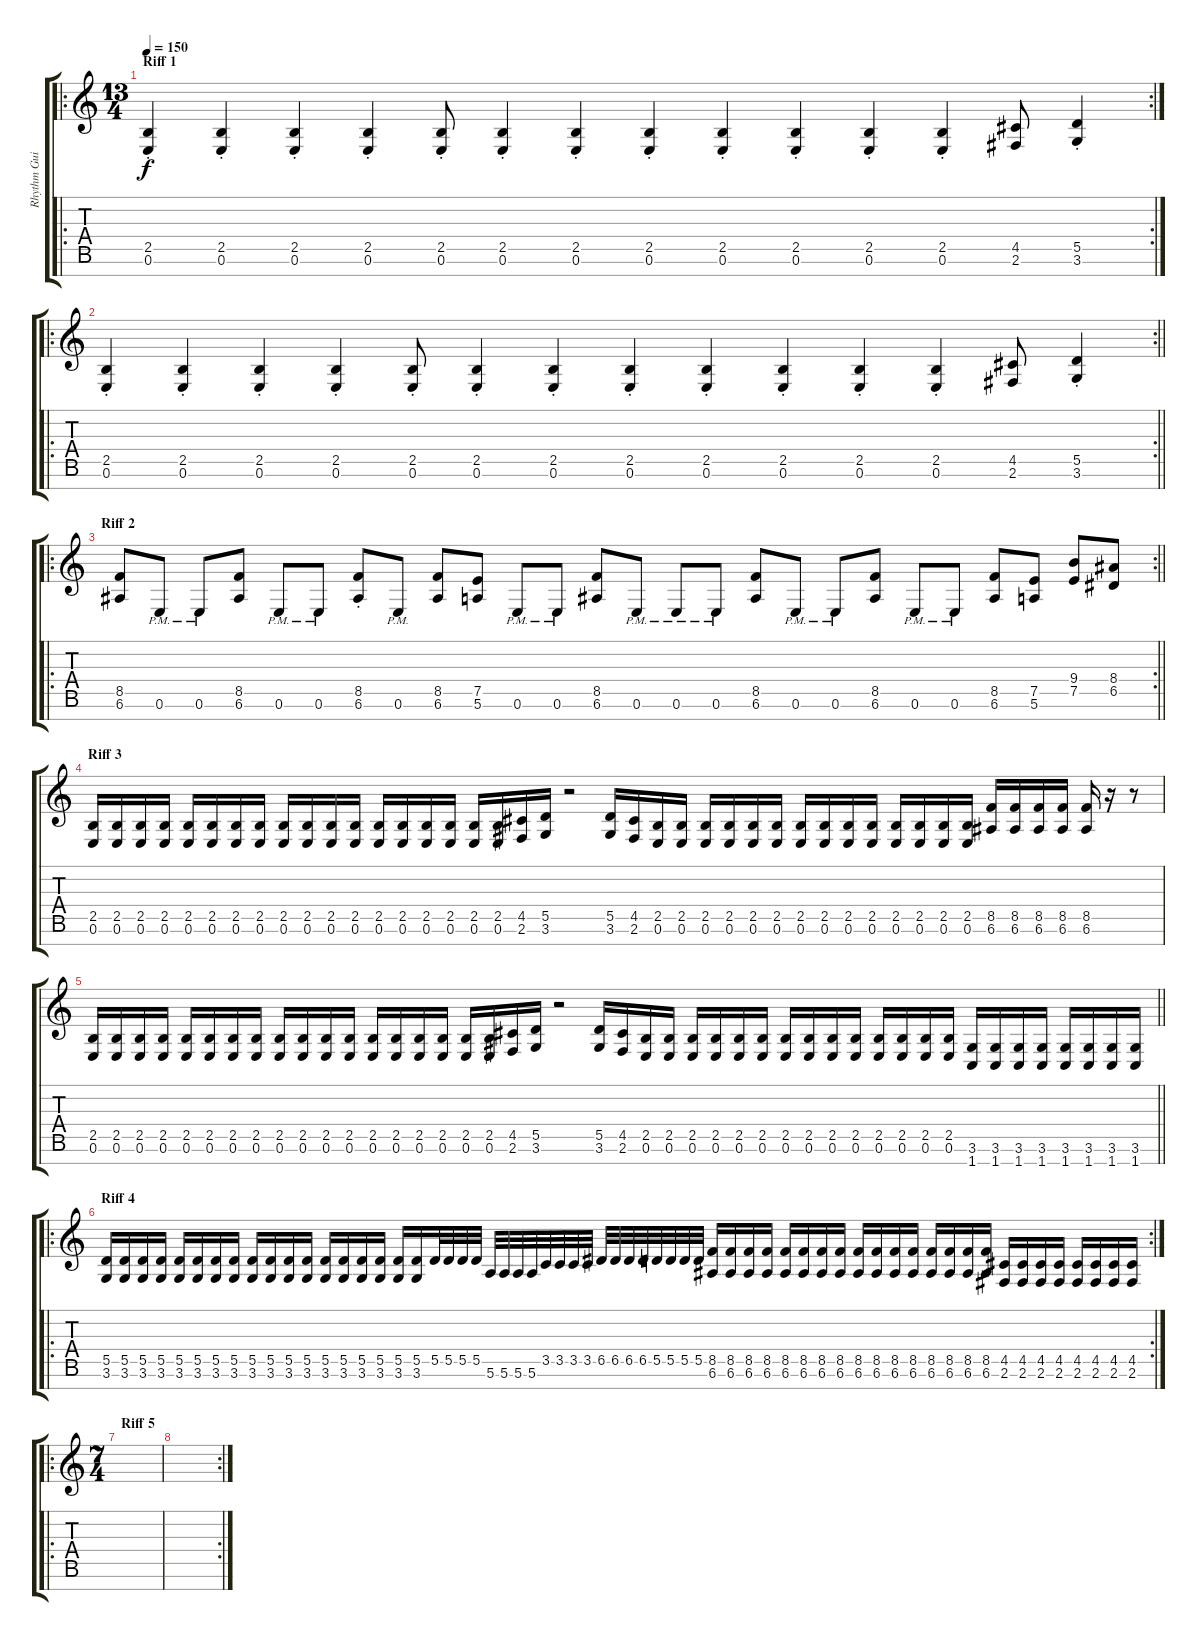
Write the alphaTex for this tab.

\track ("Rhythm Guitar L" "Rhythm Gui") {instrument distortionguitar}
\staff {score tabs}
\tuning (E4 B3 G3 D3 A2 E2 B1) {hide}
\ro
\rc 2
\ts (13 4)
\section ("" "Riff 1")
\tempo 150
\clef g2
\ks c
(2.5{st} 0.6{st}).4{dy f instrument distortionguitar} (2.5{st} 0.6{st}).4 (2.5{st} 0.6{st}).4 (2.5{st} 0.6{st}).4 (2.5{st} 0.6{st}).8 (2.5{st} 0.6{st}).4 (2.5{st} 0.6{st}).4 (2.5{st} 0.6{st}).4 (2.5{st} 0.6{st}).4 (2.5{st} 0.6{st}).4 (2.5{st} 0.6{st}).4 (2.5{st} 0.6{st}).4 (4.5 2.6).8 (5.5{st} 3.6{st}).4 |
\ro
\rc 2
\barLineRight lightlight
(2.5{st} 0.6{st}).4 (2.5{st} 0.6{st}).4 (2.5{st} 0.6{st}).4 (2.5{st} 0.6{st}).4 (2.5{st} 0.6{st}).8 (2.5{st} 0.6{st}).4 (2.5{st} 0.6{st}).4 (2.5{st} 0.6{st}).4 (2.5{st} 0.6{st}).4 (2.5{st} 0.6{st}).4 (2.5{st} 0.6{st}).4 (2.5{st} 0.6{st}).4 (4.5 2.6).8 (5.5{st} 3.6{st}).4 |
\ro
\rc 2
\section ("" "Riff 2")
\barLineRight lightlight
(8.5 6.6).8 0.6{pm}.8 0.6{pm}.8 (8.5 6.6).8 0.6{pm}.8 0.6{pm}.8 (8.5{st} 6.6{st}).8 0.6{pm}.8 (8.5 6.6).8 (7.5 5.6).8 0.6{pm}.8 0.6{pm}.8 (8.5 6.6).8 0.6{pm}.8 0.6{pm}.8 0.6{pm}.8 (8.5 6.6).8 0.6{pm}.8 0.6{pm}.8 (8.5 6.6).8 0.6{pm}.8 0.6{pm}.8 (8.5 6.6).8 (7.5 5.6).8 (9.4 7.5).8 (8.4 6.5).8 |
\section ("" "Riff 3")
(2.5 0.6).16 (2.5 0.6).16 (2.5 0.6).16 (2.5 0.6).16 (2.5 0.6).16 (2.5 0.6).16 (2.5 0.6).16 (2.5 0.6).16 (2.5 0.6).16 (2.5 0.6).16 (2.5 0.6).16 (2.5 0.6).16 (2.5 0.6).16 (2.5 0.6).16 (2.5 0.6).16 (2.5 0.6).16 (2.5 0.6).16 (2.5 0.6).16 (4.5 2.6).16 (5.5 3.6).16 r.2 (5.5 3.6).16 (4.5 2.6).16 (2.5 0.6).16 (2.5 0.6).16 (2.5 0.6).16 (2.5 0.6).16 (2.5 0.6).16 (2.5 0.6).16 (2.5 0.6).16 (2.5 0.6).16 (2.5 0.6).16 (2.5 0.6).16 (2.5 0.6).16 (2.5 0.6).16 (2.5 0.6).16 (2.5 0.6).16 (8.5 6.6).16 (8.5 6.6).16 (8.5 6.6).16 (8.5 6.6).16 (8.5 6.6).16 r.16 r.8 |
\barLineRight lightlight
(2.5 0.6).16 (2.5 0.6).16 (2.5 0.6).16 (2.5 0.6).16 (2.5 0.6).16 (2.5 0.6).16 (2.5 0.6).16 (2.5 0.6).16 (2.5 0.6).16 (2.5 0.6).16 (2.5 0.6).16 (2.5 0.6).16 (2.5 0.6).16 (2.5 0.6).16 (2.5 0.6).16 (2.5 0.6).16 (2.5 0.6).16 (2.5 0.6).16 (4.5 2.6).16 (5.5 3.6).16 r.2 (5.5 3.6).16 (4.5 2.6).16 (2.5 0.6).16 (2.5 0.6).16 (2.5 0.6).16 (2.5 0.6).16 (2.5 0.6).16 (2.5 0.6).16 (2.5 0.6).16 (2.5 0.6).16 (2.5 0.6).16 (2.5 0.6).16 (2.5 0.6).16 (2.5 0.6).16 (2.5 0.6).16 (2.5 0.6).16 (3.6 1.7).16 (3.6 1.7).16 (3.6 1.7).16 (3.6 1.7).16 (3.6 1.7).16 (3.6 1.7).16 (3.6 1.7).16 (3.6 1.7).16 |
\ro
\rc 2
\section ("" "Riff 4")
(5.5 3.6).16 (5.5 3.6).16 (5.5 3.6).16 (5.5 3.6).16 (5.5 3.6).16 (5.5 3.6).16 (5.5 3.6).16 (5.5 3.6).16 (5.5 3.6).16 (5.5 3.6).16 (5.5 3.6).16 (5.5 3.6).16 (5.5 3.6).16 (5.5 3.6).16 (5.5 3.6).16 (5.5 3.6).16 (5.5 3.6).16 (5.5 3.6).16 5.5.32 5.5.32 5.5.32 5.5.32 5.6.32 5.6.32 5.6.32 5.6.32 3.5.32 3.5.32 3.5.32 3.5.32 6.5.32 6.5.32 6.5.32 6.5.32 5.5.32 5.5.32 5.5.32 5.5.32 (8.5 6.6).16 (8.5 6.6).16 (8.5 6.6).16 (8.5 6.6).16 (8.5 6.6).16 (8.5 6.6).16 (8.5 6.6).16 (8.5 6.6).16 (8.5 6.6).16 (8.5 6.6).16 (8.5 6.6).16 (8.5 6.6).16 (8.5 6.6).16 (8.5 6.6).16 (8.5 6.6).16 (8.5 6.6).16 (4.5 2.6).16 (4.5 2.6).16 (4.5 2.6).16 (4.5 2.6).16 (4.5 2.6).16 (4.5 2.6).16 (4.5 2.6).16 (4.5 2.6).16 |
\ro
\ts (7 4)
\section ("" "Riff 5")
|
\rc 2
